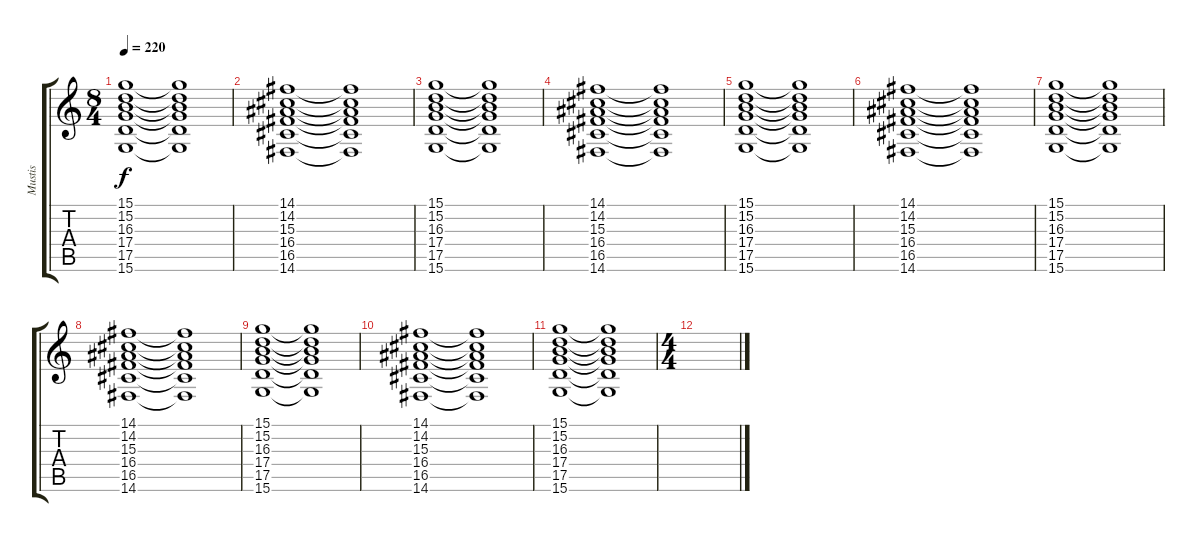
\track ("Mustis" "Mustis") {instrument choiraahs}
\staff {score tabs}
\tuning (E4 B3 G3 D3 A2 E2) {hide}
\ts (8 4)
\tempo 220
\clef g2
\ks c
(15.1 15.2 16.3 17.4 17.5 15.6).1{dy f} (15.1{t} 15.2{t} 16.3{t} 17.4{t} 17.5{t} 15.6{t}).1 |
(14.1 14.2 15.3 16.4 16.5 14.6).1 (14.1{t} 14.2{t} 15.3{t} 16.4{t} 16.5{t} 14.6{t}).1 |
(15.1 15.2 16.3 17.4 17.5 15.6).1 (15.1{t} 15.2{t} 16.3{t} 17.4{t} 17.5{t} 15.6{t}).1 |
(14.1 14.2 15.3 16.4 16.5 14.6).1 (14.1{t} 14.2{t} 15.3{t} 16.4{t} 16.5{t} 14.6{t}).1 |
(15.1 15.2 16.3 17.4 17.5 15.6).1 (15.1{t} 15.2{t} 16.3{t} 17.4{t} 17.5{t} 15.6{t}).1 |
(14.1 14.2 15.3 16.4 16.5 14.6).1 (14.1{t} 14.2{t} 15.3{t} 16.4{t} 16.5{t} 14.6{t}).1 |
(15.1 15.2 16.3 17.4 17.5 15.6).1 (15.1{t} 15.2{t} 16.3{t} 17.4{t} 17.5{t} 15.6{t}).1 |
(14.1 14.2 15.3 16.4 16.5 14.6).1 (14.1{t} 14.2{t} 15.3{t} 16.4{t} 16.5{t} 14.6{t}).1 |
(15.1 15.2 16.3 17.4 17.5 15.6).1 (15.1{t} 15.2{t} 16.3{t} 17.4{t} 17.5{t} 15.6{t}).1 |
(14.1 14.2 15.3 16.4 16.5 14.6).1 (14.1{t} 14.2{t} 15.3{t} 16.4{t} 16.5{t} 14.6{t}).1 |
(15.1 15.2 16.3 17.4 17.5 15.6).1 (15.1{t} 15.2{t} 16.3{t} 17.4{t} 17.5{t} 15.6{t}).1 |
\ts (4 4)
